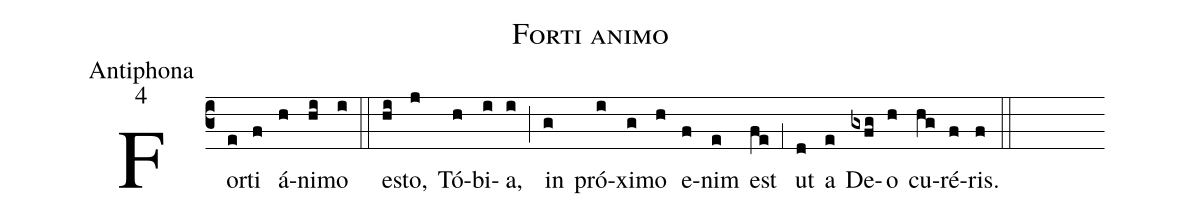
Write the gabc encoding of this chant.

name:Forti animo;
office-part:Antiphona;
mode:4;
%%
(c3) For(e)ti(f) á(h)ni(hi)mo(i) (::)
e(hi)sto,(j) Tó(h)bi(i)a,(i) (;) in(g) pró(i)xi(g)mo(h) e(f)nim(e) est(fe) (,1) ut(d) a(e) De(gxfg)o(h) cu(hg)ré(f)ris.(f) (::)
